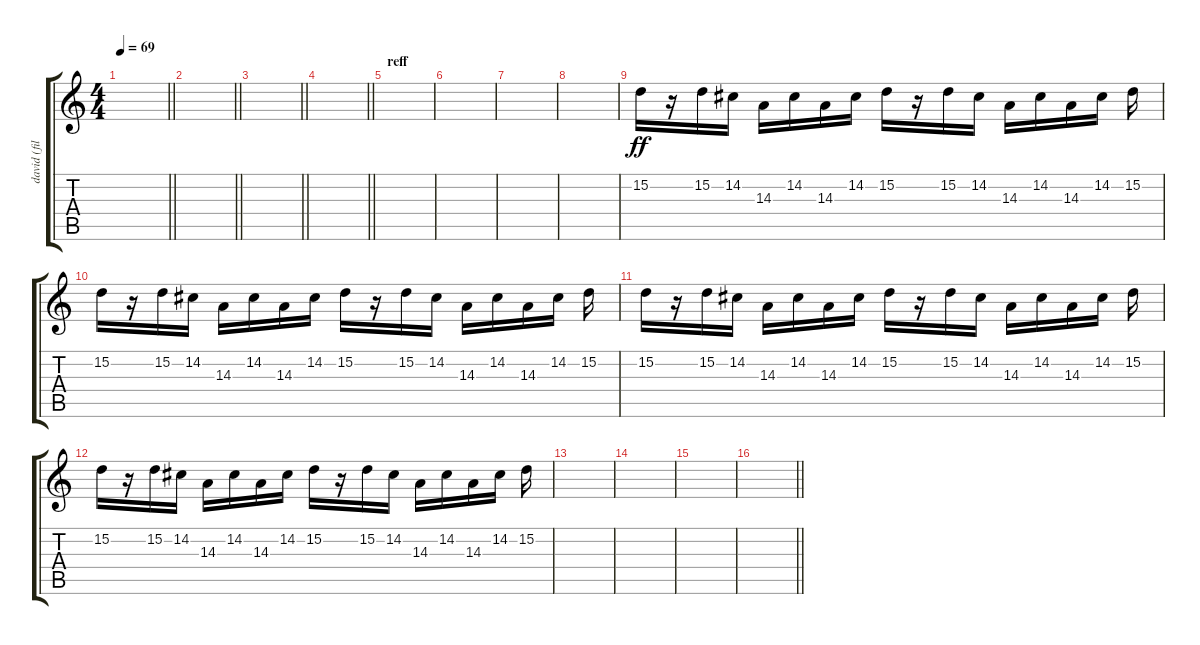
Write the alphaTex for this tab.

\track ("david (fill keyboard)" "david (fil") {instrument accordion}
\staff {score tabs}
\tuning (E4 B3 G3 D3 A2 E2) {hide}
\ts (4 4)
\tempo 69
\clef g2
\barLineRight lightlight
\ks c
|
\barLineRight lightlight
|
\barLineRight lightlight
|
\barLineRight lightlight
|
\section ("" "reff")
|
|
|
|
15.2.16{dy ff} r.16 15.2.16 14.2.16 14.3.16 14.2.16 14.3.16 14.2.16 15.2.16 r.16 15.2.16 14.2.16 14.3.16 14.2.16 14.3.16 14.2.16 15.2.16 |
15.2.16 r.16 15.2.16 14.2.16 14.3.16 14.2.16 14.3.16 14.2.16 15.2.16 r.16 15.2.16 14.2.16 14.3.16 14.2.16 14.3.16 14.2.16 15.2.16 |
15.2.16 r.16 15.2.16 14.2.16 14.3.16 14.2.16 14.3.16 14.2.16 15.2.16 r.16 15.2.16 14.2.16 14.3.16 14.2.16 14.3.16 14.2.16 15.2.16 |
15.2.16 r.16 15.2.16 14.2.16 14.3.16 14.2.16 14.3.16 14.2.16 15.2.16 r.16 15.2.16 14.2.16 14.3.16 14.2.16 14.3.16 14.2.16 15.2.16 |
|
|
|
\barLineRight lightlight
